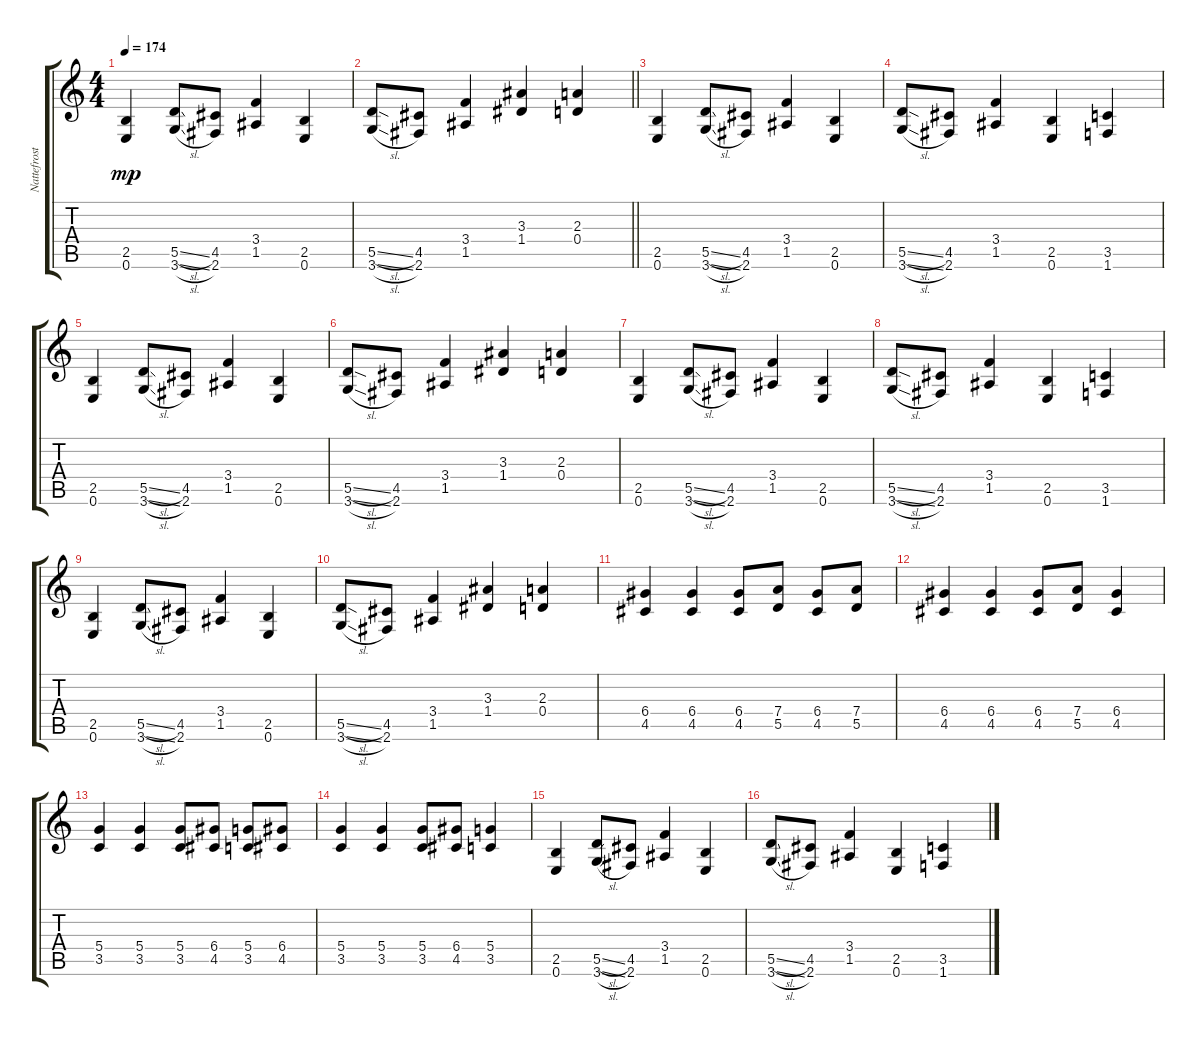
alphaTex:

\track ("Nattefrost - Guitar" "Nattefrost") {instrument distortionguitar}
\staff {score tabs}
\tuning (E4 B3 G3 D3 A2 E2) {hide}
\ts (4 4)
\tempo 174
\clef g2
\ks c
(2.5 0.6).4{dy mp} (5.5{sl} 3.6{sl}).8 (4.5 2.6).8 (3.4 1.5).4 (2.5 0.6).4 |
\barLineRight lightlight
(5.5{sl} 3.6{sl}).8 (4.5 2.6).8 (3.4 1.5).4 (3.3 1.4).4 (2.3 0.4).4 |
(2.5 0.6).4 (5.5{sl} 3.6{sl}).8 (4.5 2.6).8 (3.4 1.5).4 (2.5 0.6).4 |
(5.5{sl} 3.6{sl}).8 (4.5 2.6).8 (3.4 1.5).4 (2.5 0.6).4 (3.5 1.6).4 |
(2.5 0.6).4 (5.5{sl} 3.6{sl}).8 (4.5 2.6).8 (3.4 1.5).4 (2.5 0.6).4 |
(5.5{sl} 3.6{sl}).8 (4.5 2.6).8 (3.4 1.5).4 (3.3 1.4).4 (2.3 0.4).4 |
(2.5 0.6).4 (5.5{sl} 3.6{sl}).8 (4.5 2.6).8 (3.4 1.5).4 (2.5 0.6).4 |
(5.5{sl} 3.6{sl}).8 (4.5 2.6).8 (3.4 1.5).4 (2.5 0.6).4 (3.5 1.6).4 |
(2.5 0.6).4 (5.5{sl} 3.6{sl}).8 (4.5 2.6).8 (3.4 1.5).4 (2.5 0.6).4 |
(5.5{sl} 3.6{sl}).8 (4.5 2.6).8 (3.4 1.5).4 (3.3 1.4).4 (2.3 0.4).4 |
(6.4 4.5).4 (6.4 4.5).4 (6.4 4.5).8 (7.4 5.5).8 (6.4 4.5).8 (7.4 5.5).8 |
(6.4 4.5).4 (6.4 4.5).4 (6.4 4.5).8 (7.4 5.5).8 (6.4 4.5).4 |
(5.4 3.5).4 (5.4 3.5).4 (5.4 3.5).8 (6.4 4.5).8 (5.4 3.5).8 (6.4 4.5).8 |
(5.4 3.5).4 (5.4 3.5).4 (5.4 3.5).8 (6.4 4.5).8 (5.4 3.5).4 |
(2.5 0.6).4 (5.5{sl} 3.6{sl}).8 (4.5 2.6).8 (3.4 1.5).4 (2.5 0.6).4 |
(5.5{sl} 3.6{sl}).8 (4.5 2.6).8 (3.4 1.5).4 (2.5 0.6).4 (3.5 1.6).4
